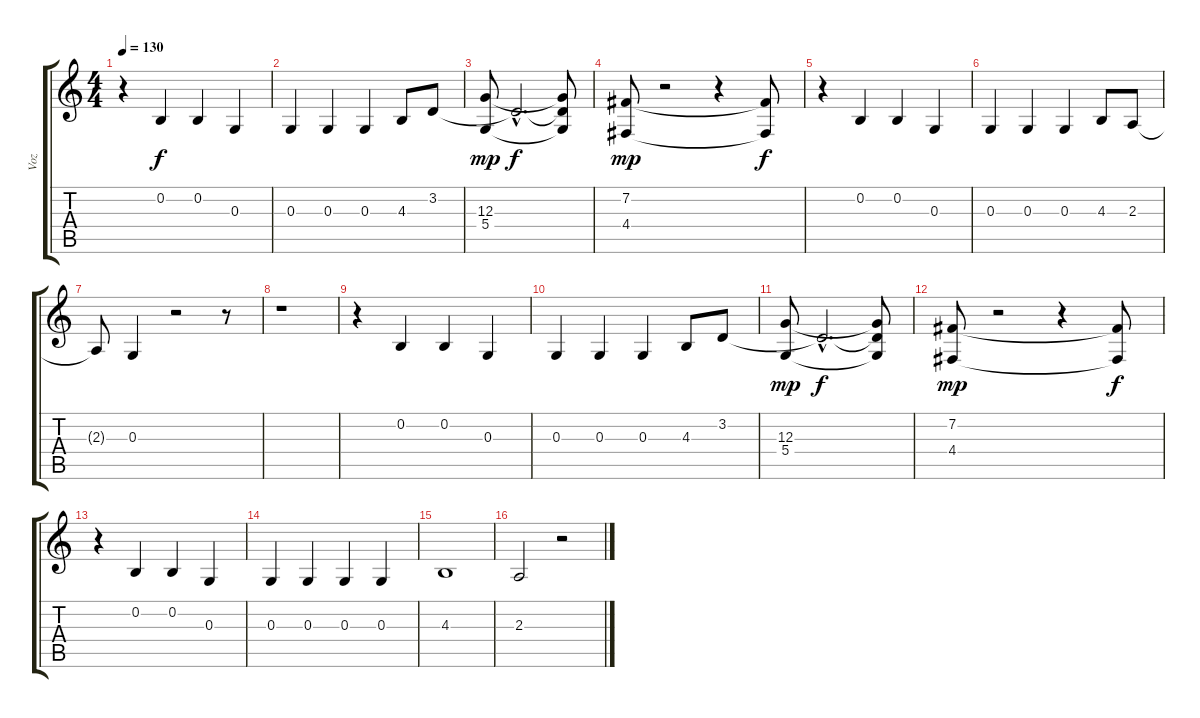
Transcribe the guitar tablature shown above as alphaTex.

\track ("Voz" "Voz") {instrument flute}
\staff {score tabs}
\tuning (E4 B3 G3 D3 A2 E2) {hide}
\ts (4 4)
\tempo 130
\clef g2
\ks c
r.4{dy f} 0.2.4 0.2.4 0.3.4 |
0.3.4 0.3.4 0.3.4 4.3.8 3.2.8 |
(12.3 5.4).8{dy mp} 3.2{hac t}.2{d dy f} (3.2{t} 12.3{t} 5.4{t}).8 |
(7.2 4.4).8{dy mp} r.2 r.4 (7.2{t} 4.4{t}).8{dy f} |
r.4 0.2.4 0.2.4 0.3.4 |
0.3.4 0.3.4 0.3.4 4.3.8 2.3.8 |
2.3{t}.8 0.3.4 r.2 r.8 |
r.1 |
r.4 0.2.4 0.2.4 0.3.4 |
0.3.4 0.3.4 0.3.4 4.3.8 3.2.8 |
(12.3 5.4).8{dy mp} 3.2{hac t}.2{d dy f} (3.2{t} 12.3{t} 5.4{t}).8 |
(7.2 4.4).8{dy mp} r.2 r.4 (7.2{t} 4.4{t}).8{dy f} |
r.4 0.2.4 0.2.4 0.3.4 |
0.3.4 0.3.4 0.3.4 0.3.4 |
4.3.1 |
2.3.2 r.2
